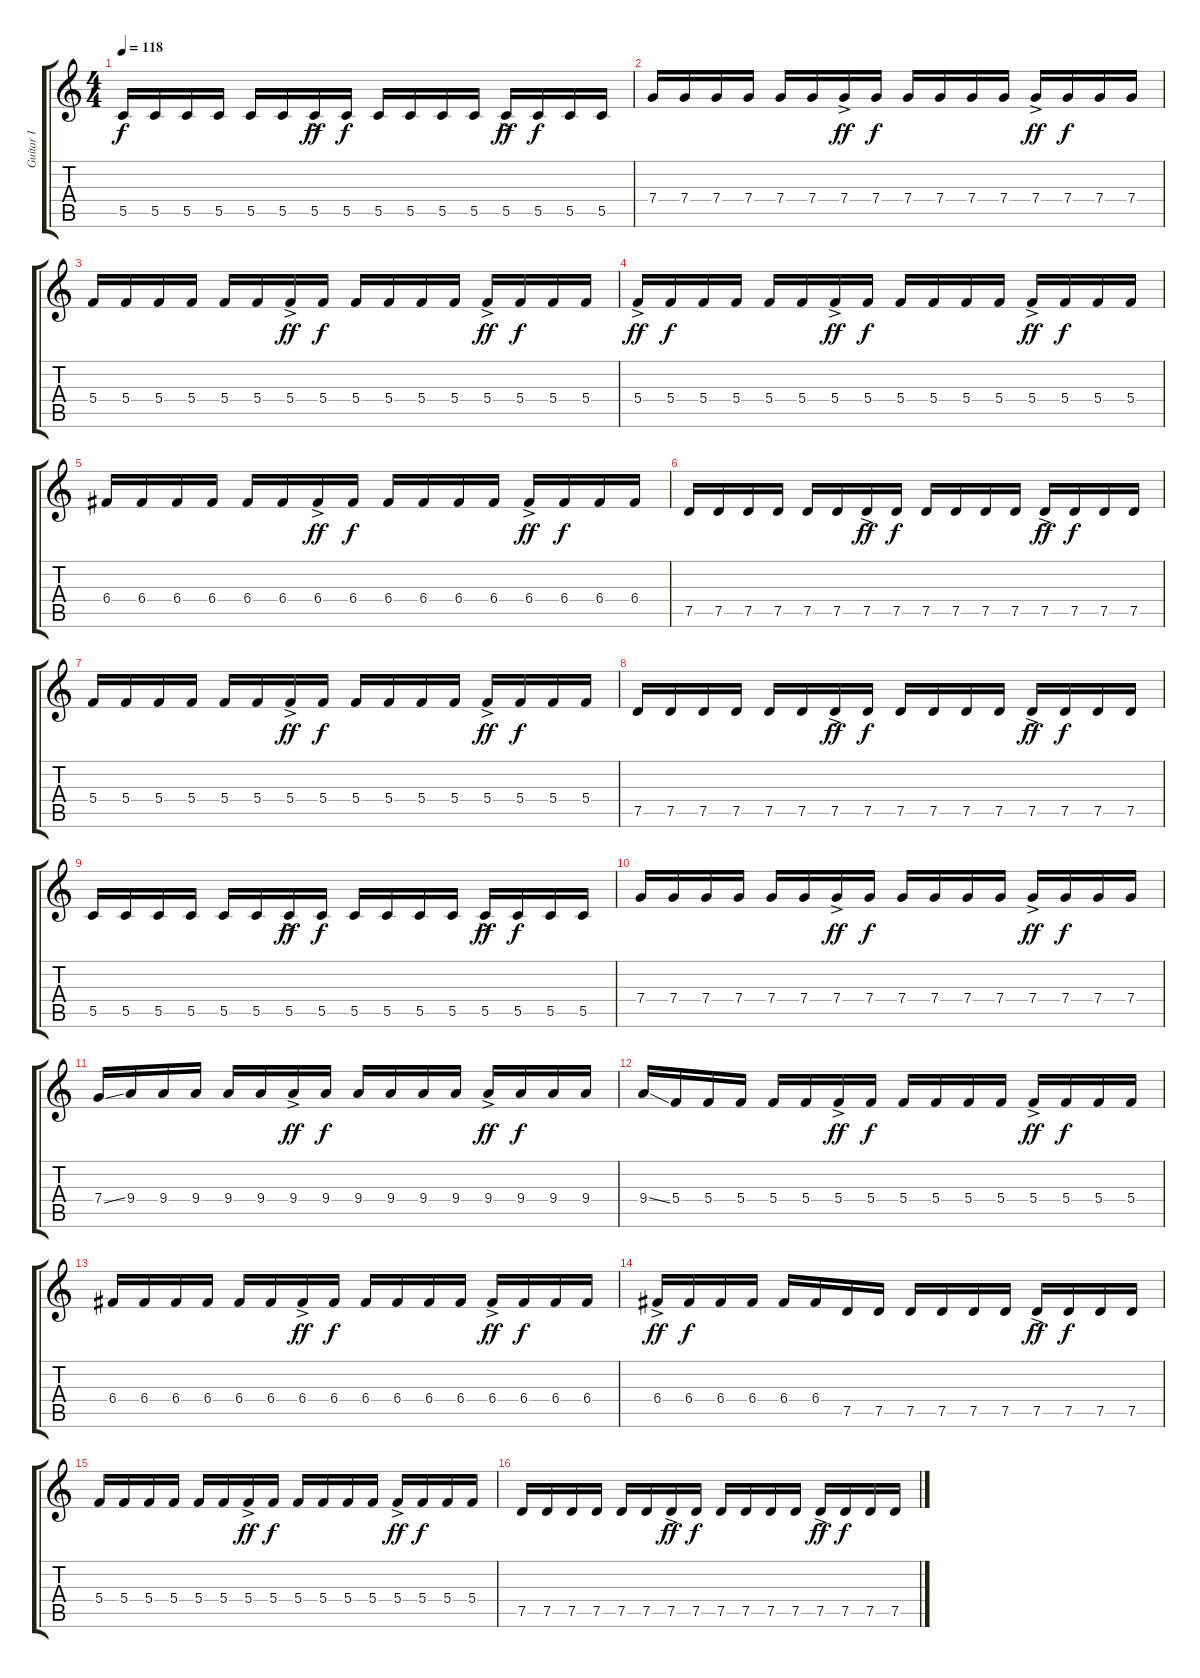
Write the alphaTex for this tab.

\track ("Guitar I" "Guitar I") {instrument electricguitarjazz}
\staff {score tabs}
\tuning (D4 A3 F3 C3 G2 C2) {hide}
\ts (4 4)
\tempo 118
\clef g2
\ks c
5.5.16{dy f} 5.5.16 5.5.16 5.5.16 5.5.16 5.5.16 5.5{ac}.16{dy ff} 5.5.16{dy f} 5.5.16 5.5.16 5.5.16 5.5.16 5.5{ac}.16{dy ff} 5.5.16{dy f} 5.5.16 5.5.16 |
7.4.16 7.4.16 7.4.16 7.4.16 7.4.16 7.4.16 7.4{ac}.16{dy ff} 7.4.16{dy f} 7.4.16 7.4.16 7.4.16 7.4.16 7.4{ac}.16{dy ff} 7.4.16{dy f} 7.4.16 7.4.16 |
5.4.16 5.4.16 5.4.16 5.4.16 5.4.16 5.4.16 5.4{ac}.16{dy ff} 5.4.16{dy f} 5.4.16 5.4.16 5.4.16 5.4.16 5.4{ac}.16{dy ff} 5.4.16{dy f} 5.4.16 5.4.16 |
5.4{ac}.16{dy ff} 5.4.16{dy f} 5.4.16 5.4.16 5.4.16 5.4.16 5.4{ac}.16{dy ff} 5.4.16{dy f} 5.4.16 5.4.16 5.4.16 5.4.16 5.4{ac}.16{dy ff} 5.4.16{dy f} 5.4.16 5.4.16 |
6.4.16 6.4.16 6.4.16 6.4.16 6.4.16 6.4.16 6.4{ac}.16{dy ff} 6.4.16{dy f} 6.4.16 6.4.16 6.4.16 6.4.16 6.4{ac}.16{dy ff} 6.4.16{dy f} 6.4.16 6.4.16 |
7.5.16 7.5.16 7.5.16 7.5.16 7.5.16 7.5.16 7.5{ac}.16{dy ff} 7.5.16{dy f} 7.5.16 7.5.16 7.5.16 7.5.16 7.5{ac}.16{dy ff} 7.5.16{dy f} 7.5.16 7.5.16 |
5.4.16 5.4.16 5.4.16 5.4.16 5.4.16 5.4.16 5.4{ac}.16{dy ff} 5.4.16{dy f} 5.4.16 5.4.16 5.4.16 5.4.16 5.4{ac}.16{dy ff} 5.4.16{dy f} 5.4.16 5.4.16 |
7.5.16 7.5.16 7.5.16 7.5.16 7.5.16 7.5.16 7.5{ac}.16{dy ff} 7.5.16{dy f} 7.5.16 7.5.16 7.5.16 7.5.16 7.5{ac}.16{dy ff} 7.5.16{dy f} 7.5.16 7.5.16 |
5.5.16 5.5.16 5.5.16 5.5.16 5.5.16 5.5.16 5.5{ac}.16{dy ff} 5.5.16{dy f} 5.5.16 5.5.16 5.5.16 5.5.16 5.5{ac}.16{dy ff} 5.5.16{dy f} 5.5.16 5.5.16 |
7.4.16 7.4.16 7.4.16 7.4.16 7.4.16 7.4.16 7.4{ac}.16{dy ff} 7.4.16{dy f} 7.4.16 7.4.16 7.4.16 7.4.16 7.4{ac}.16{dy ff} 7.4.16{dy f} 7.4.16 7.4.16 |
7.4{ss}.16 9.4.16 9.4.16 9.4.16 9.4.16 9.4.16 9.4{ac}.16{dy ff} 9.4.16{dy f} 9.4.16 9.4.16 9.4.16 9.4.16 9.4{ac}.16{dy ff} 9.4.16{dy f} 9.4.16 9.4.16 |
9.4{ss}.16 5.4.16 5.4.16 5.4.16 5.4.16 5.4.16 5.4{ac}.16{dy ff} 5.4.16{dy f} 5.4.16 5.4.16 5.4.16 5.4.16 5.4{ac}.16{dy ff} 5.4.16{dy f} 5.4.16 5.4.16 |
6.4.16 6.4.16 6.4.16 6.4.16 6.4.16 6.4.16 6.4{ac}.16{dy ff} 6.4.16{dy f} 6.4.16 6.4.16 6.4.16 6.4.16 6.4{ac}.16{dy ff} 6.4.16{dy f} 6.4.16 6.4.16 |
6.4{ac}.16{dy ff} 6.4.16{dy f} 6.4.16 6.4.16 6.4.16 6.4.16 7.5.16 7.5.16 7.5.16 7.5.16 7.5.16 7.5.16 7.5{ac}.16{dy ff} 7.5.16{dy f} 7.5.16 7.5.16 |
5.4.16 5.4.16 5.4.16 5.4.16 5.4.16 5.4.16 5.4{ac}.16{dy ff} 5.4.16{dy f} 5.4.16 5.4.16 5.4.16 5.4.16 5.4{ac}.16{dy ff} 5.4.16{dy f} 5.4.16 5.4.16 |
7.5.16 7.5.16 7.5.16 7.5.16 7.5.16 7.5.16 7.5{ac}.16{dy ff} 7.5.16{dy f} 7.5.16 7.5.16 7.5.16 7.5.16 7.5{ac}.16{dy ff} 7.5.16{dy f} 7.5.16 7.5.16
